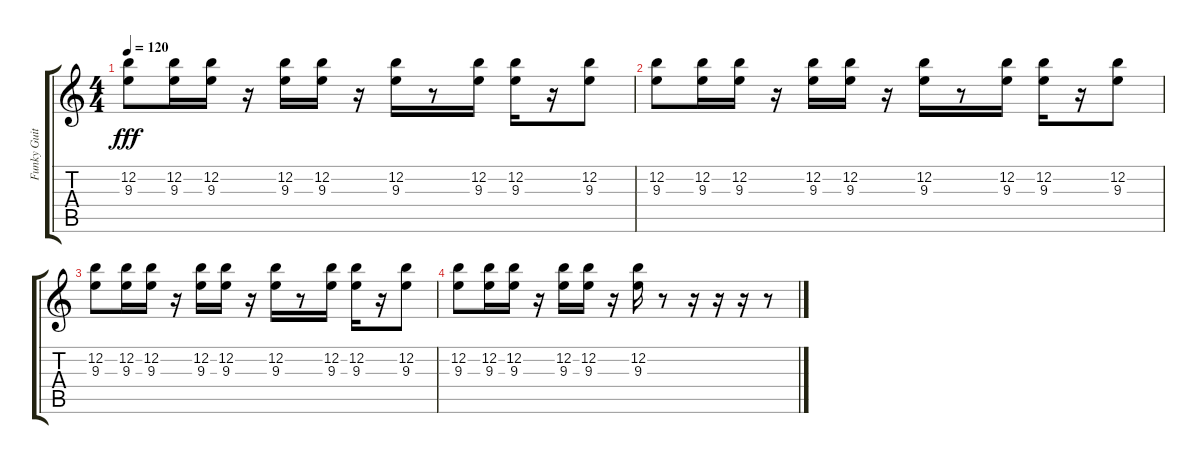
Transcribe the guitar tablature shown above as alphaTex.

\track ("Funky Guitar" "Funky Guit") {instrument electricguitarclean}
\staff {score tabs}
\tuning (E4 B3 G3 D3 A2 E2) {hide}
\ts (4 4)
\tempo 120
\clef g2
\ks c
(12.2 9.3).8{dy fff} (12.2 9.3).16 (12.2 9.3).16 r.16 (12.2 9.3).16 (12.2 9.3).16 r.16 (12.2 9.3).16 r.8 (12.2 9.3).16 (12.2 9.3).16 r.16 (12.2 9.3).8 |
(12.2 9.3).8 (12.2 9.3).16 (12.2 9.3).16 r.16 (12.2 9.3).16 (12.2 9.3).16 r.16 (12.2 9.3).16 r.8 (12.2 9.3).16 (12.2 9.3).16 r.16 (12.2 9.3).8 |
(12.2 9.3).8 (12.2 9.3).16 (12.2 9.3).16 r.16 (12.2 9.3).16 (12.2 9.3).16 r.16 (12.2 9.3).16 r.8 (12.2 9.3).16 (12.2 9.3).16 r.16 (12.2 9.3).8 |
(12.2 9.3).8 (12.2 9.3).16 (12.2 9.3).16 r.16 (12.2 9.3).16 (12.2 9.3).16 r.16 (12.2 9.3).16 r.8 r.16 r.16 r.16 r.8
